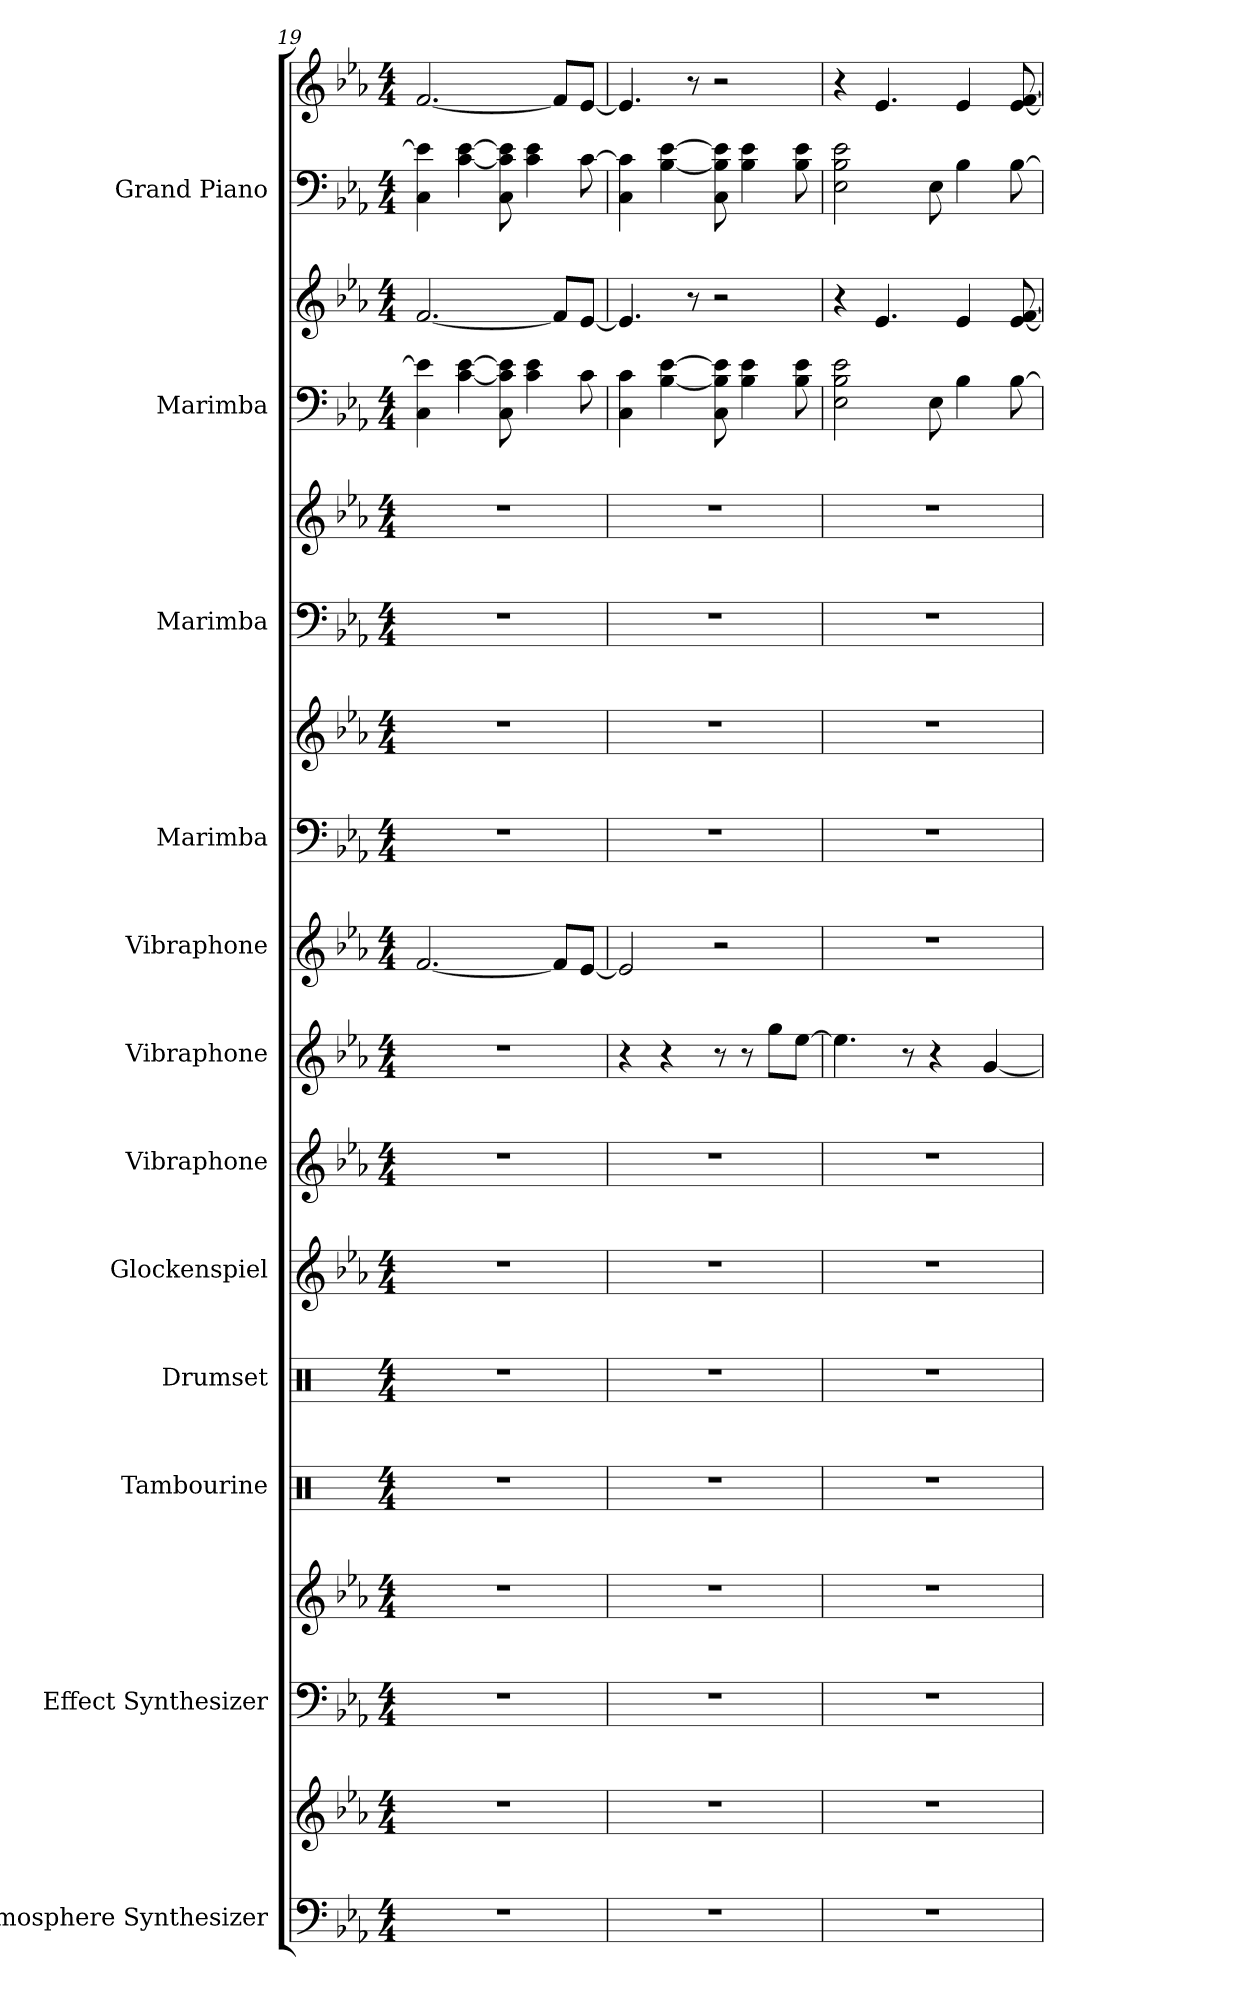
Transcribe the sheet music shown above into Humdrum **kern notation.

**kern	**kern	**kern	**kern	**kern	**kern	**kern	**kern	**kern	**kern	**kern	**kern	**kern	**kern	**kern	**kern	**kern	**kern
*part12	*part12	*part11	*part11	*part10	*part9	*part8	*part7	*part6	*part5	*part4	*part4	*part3	*part3	*part2	*part2	*part1	*part1
*staff18	*staff17	*staff16	*staff15	*staff14	*staff13	*staff12	*staff11	*staff10	*staff9	*staff8	*staff7	*staff6	*staff5	*staff4	*staff3	*staff2	*staff1
*I"Atmosphere Synthesizer	*	*I"Effect Synthesizer	*	*I"Tambourine	*I"Drumset	*I"Glockenspiel	*I"Vibraphone	*I"Vibraphone	*I"Vibraphone	*I"Marimba	*	*I"Marimba	*	*I"Marimba	*	*I"Grand Piano	*
*I'Synth.	*	*I'Synth.	*	*I'Tamb.	*I'Drs.	*I'Glk.	*I'Vib.	*I'Vib.	*I'Vib.	*I'Mrm.	*	*I'Mrm.	*	*I'Mrm.	*	*I'Pno.	*
*clefF4	*clefG2	*clefF4	*clefG2	*clefX	*clefX	*clefG2	*clefG2	*clefG2	*clefG2	*clefF4	*clefG2	*clefF4	*clefG2	*clefF4	*clefG2	*clefF4	*clefG2
*	*	*	*	*	*	*ITrd-14c-24	*	*	*	*	*	*	*	*	*	*	*
*k[b-e-a-]	*k[b-e-a-]	*k[b-e-a-]	*k[b-e-a-]	*k[]	*k[]	*k[b-e-a-]	*k[b-e-a-]	*k[b-e-a-]	*k[b-e-a-]	*k[b-e-a-]	*k[b-e-a-]	*k[b-e-a-]	*k[b-e-a-]	*k[b-e-a-]	*k[b-e-a-]	*k[b-e-a-]	*k[b-e-a-]
*M4/4	*M4/4	*M4/4	*M4/4	*M4/4	*M4/4	*M4/4	*M4/4	*M4/4	*M4/4	*M4/4	*M4/4	*M4/4	*M4/4	*M4/4	*M4/4	*M4/4	*M4/4
=19	=19	=19	=19	=19	=19	=19	=19	=19	=19	=19	=19	=19	=19	=19	=19	=19	=19
1r	1r	1r	1r	1r	1r	1r	1r	1r	[2.f/	1r	1r	1r	1r	4C\ 4e-\]	[2.f/	4C\ 4e-\]	[2.f/
.	.	.	.	.	.	.	.	.	.	.	.	.	.	[4c\ [4e-\	.	[4c\ [4e-\	.
.	.	.	.	.	.	.	.	.	.	.	.	.	.	8C\ 8c\] 8e-\]	.	8C\ 8c\] 8e-\]	.
.	.	.	.	.	.	.	.	.	.	.	.	.	.	4c\ 4e-\	.	4c\ 4e-\	.
.	.	.	.	.	.	.	.	.	8f/L]	.	.	.	.	.	8f/L]	.	8f/L]
.	.	.	.	.	.	.	.	.	[8e-/J	.	.	.	.	8c\	[8e-/J	[8c\	[8e-/J
=20	=20	=20	=20	=20	=20	=20	=20	=20	=20	=20	=20	=20	=20	=20	=20	=20	=20
1r	1r	1r	1r	1r	1r	1r	1r	4r	2e-/]	1r	1r	1r	1r	4C\ 4c\	4.e-/]	4C\ 4c\]	4.e-/]
.	.	.	.	.	.	.	.	4r	.	.	.	.	.	[4B-\ [4e-\	.	[4B-\ [4e-\	.
.	.	.	.	.	.	.	.	.	.	.	.	.	.	.	8r	.	8r
.	.	.	.	.	.	.	.	8r	2r	.	.	.	.	8C\ 8B-\] 8e-\]	2r	8C\ 8B-\] 8e-\]	2r
.	.	.	.	.	.	.	.	8r	.	.	.	.	.	4B-\ 4e-\	.	4B-\ 4e-\	.
.	.	.	.	.	.	.	.	8gg\L	.	.	.	.	.	.	.	.	.
.	.	.	.	.	.	.	.	[8ee-\J	.	.	.	.	.	8B-\ 8e-\	.	8B-\ 8e-\	.
!!LO:PB:g=z
=21	=21	=21	=21	=21	=21	=21	=21	=21	=21	=21	=21	=21	=21	=21	=21	=21	=21
1r	1r	1r	1r	1r	1r	1r	1r	4.ee-\]	1r	1r	1r	1r	1r	2E-\ 2B-\ 2e-\	4r	2E-\ 2B-\ 2e-\	4r
.	.	.	.	.	.	.	.	.	.	.	.	.	.	.	4.e-/	.	4.e-/
.	.	.	.	.	.	.	.	8r	.	.	.	.	.	.	.	.	.
.	.	.	.	.	.	.	.	4r	.	.	.	.	.	8E-\	.	8E-\	.
.	.	.	.	.	.	.	.	.	.	.	.	.	.	4B-\	4e-/	4B-\	4e-/
.	.	.	.	.	.	.	.	[4g/	.	.	.	.	.	.	.	.	.
.	.	.	.	.	.	.	.	.	.	.	.	.	.	[8B-\	[8e-/ [8f/	[8B-\	[8e-/ [8f/
=	=	=	=	=	=	=	=	=	=	=	=	=	=	=	=	=	=
*-	*-	*-	*-	*-	*-	*-	*-	*-	*-	*-	*-	*-	*-	*-	*-	*-	*-
